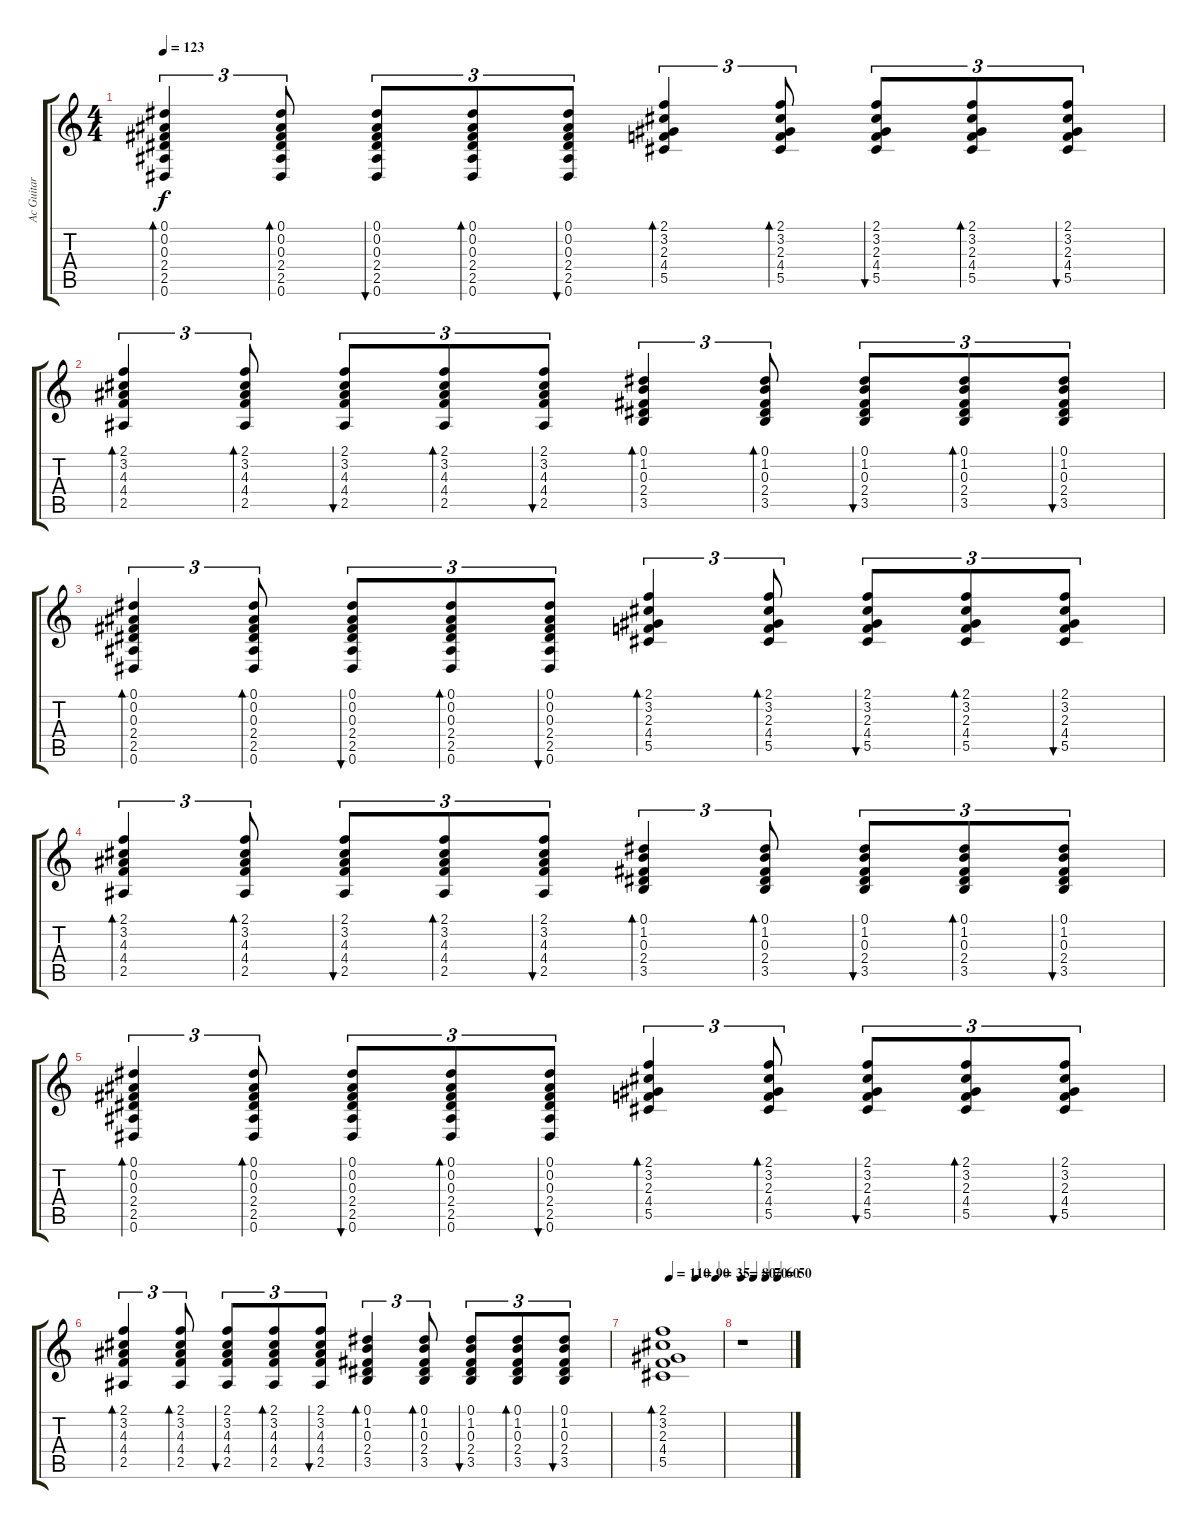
\track ("Ac Guitar 2" "Ac Guitar ") {instrument acousticguitarnylon}
\staff {score tabs}
\tuning (Eb4 Bb3 Gb3 Db3 Ab2 Eb2) {hide}
\ts (4 4)
\tempo 123
\clef g2
\ks c
(0.1 0.2 0.3 2.4 2.5 0.6).4{tu (3 2) bd 60 dy f} (0.1 0.2 0.3 2.4 2.5 0.6).8{tu (3 2) bd 60} (0.1 0.2 0.3 2.4 2.5 0.6).8{tu (3 2) bu 60} (0.1 0.2 0.3 2.4 2.5 0.6).8{tu (3 2) bd 60} (0.1 0.2 0.3 2.4 2.5 0.6).8{tu (3 2) bu 60} (2.1 3.2 2.3 4.4 5.5).4{tu (3 2) bd 60} (2.1 3.2 2.3 4.4 5.5).8{tu (3 2) bd 60} (2.1 3.2 2.3 4.4 5.5).8{tu (3 2) bu 60} (2.1 3.2 2.3 4.4 5.5).8{tu (3 2) bd 60} (2.1 3.2 2.3 4.4 5.5).8{tu (3 2) bu 60} |
(2.1 3.2 4.3 4.4 2.5).4{tu (3 2) bd 60} (2.1 3.2 4.3 4.4 2.5).8{tu (3 2) bd 60} (2.1 3.2 4.3 4.4 2.5).8{tu (3 2) bu 60} (2.1 3.2 4.3 4.4 2.5).8{tu (3 2) bd 60} (2.1 3.2 4.3 4.4 2.5).8{tu (3 2) bu 60} (0.1 1.2 0.3 2.4 3.5).4{tu (3 2) bd 60} (0.1 1.2 0.3 2.4 3.5).8{tu (3 2) bd 60} (0.1 1.2 0.3 2.4 3.5).8{tu (3 2) bu 60} (0.1 1.2 0.3 2.4 3.5).8{tu (3 2) bd 60} (0.1 1.2 0.3 2.4 3.5).8{tu (3 2) bu 60} |
(0.1 0.2 0.3 2.4 2.5 0.6).4{tu (3 2) bd 60} (0.1 0.2 0.3 2.4 2.5 0.6).8{tu (3 2) bd 60} (0.1 0.2 0.3 2.4 2.5 0.6).8{tu (3 2) bu 60} (0.1 0.2 0.3 2.4 2.5 0.6).8{tu (3 2) bd 60} (0.1 0.2 0.3 2.4 2.5 0.6).8{tu (3 2) bu 60} (2.1 3.2 2.3 4.4 5.5).4{tu (3 2) bd 60} (2.1 3.2 2.3 4.4 5.5).8{tu (3 2) bd 60} (2.1 3.2 2.3 4.4 5.5).8{tu (3 2) bu 60} (2.1 3.2 2.3 4.4 5.5).8{tu (3 2) bd 60} (2.1 3.2 2.3 4.4 5.5).8{tu (3 2) bu 60} |
(2.1 3.2 4.3 4.4 2.5).4{tu (3 2) bd 60} (2.1 3.2 4.3 4.4 2.5).8{tu (3 2) bd 60} (2.1 3.2 4.3 4.4 2.5).8{tu (3 2) bu 60} (2.1 3.2 4.3 4.4 2.5).8{tu (3 2) bd 60} (2.1 3.2 4.3 4.4 2.5).8{tu (3 2) bu 60} (0.1 1.2 0.3 2.4 3.5).4{tu (3 2) bd 60} (0.1 1.2 0.3 2.4 3.5).8{tu (3 2) bd 60} (0.1 1.2 0.3 2.4 3.5).8{tu (3 2) bu 60} (0.1 1.2 0.3 2.4 3.5).8{tu (3 2) bd 60} (0.1 1.2 0.3 2.4 3.5).8{tu (3 2) bu 60} |
(0.1 0.2 0.3 2.4 2.5 0.6).4{tu (3 2) bd 60} (0.1 0.2 0.3 2.4 2.5 0.6).8{tu (3 2) bd 60} (0.1 0.2 0.3 2.4 2.5 0.6).8{tu (3 2) bu 60} (0.1 0.2 0.3 2.4 2.5 0.6).8{tu (3 2) bd 60} (0.1 0.2 0.3 2.4 2.5 0.6).8{tu (3 2) bu 60} (2.1 3.2 2.3 4.4 5.5).4{tu (3 2) bd 60} (2.1 3.2 2.3 4.4 5.5).8{tu (3 2) bd 60} (2.1 3.2 2.3 4.4 5.5).8{tu (3 2) bu 60} (2.1 3.2 2.3 4.4 5.5).8{tu (3 2) bd 60} (2.1 3.2 2.3 4.4 5.5).8{tu (3 2) bu 60} |
(2.1 3.2 4.3 4.4 2.5).4{tu (3 2) bd 60} (2.1 3.2 4.3 4.4 2.5).8{tu (3 2) bd 60} (2.1 3.2 4.3 4.4 2.5).8{tu (3 2) bu 60} (2.1 3.2 4.3 4.4 2.5).8{tu (3 2) bd 60} (2.1 3.2 4.3 4.4 2.5).8{tu (3 2) bu 60} (0.1 1.2 0.3 2.4 3.5).4{tu (3 2) bd 60} (0.1 1.2 0.3 2.4 3.5).8{tu (3 2) bd 60} (0.1 1.2 0.3 2.4 3.5).8{tu (3 2) bu 60} (0.1 1.2 0.3 2.4 3.5).8{tu (3 2) bd 60} (0.1 1.2 0.3 2.4 3.5).8{tu (3 2) bu 60} |
\tempo 110
\tempo (90 0.5)
\tempo (35 0.875)
(2.1 3.2 2.3 4.4 5.5).1{bd 60} |
\tempo 80
\tempo (70 0.25)
\tempo (60 0.5)
\tempo (50 0.75)
r.1
